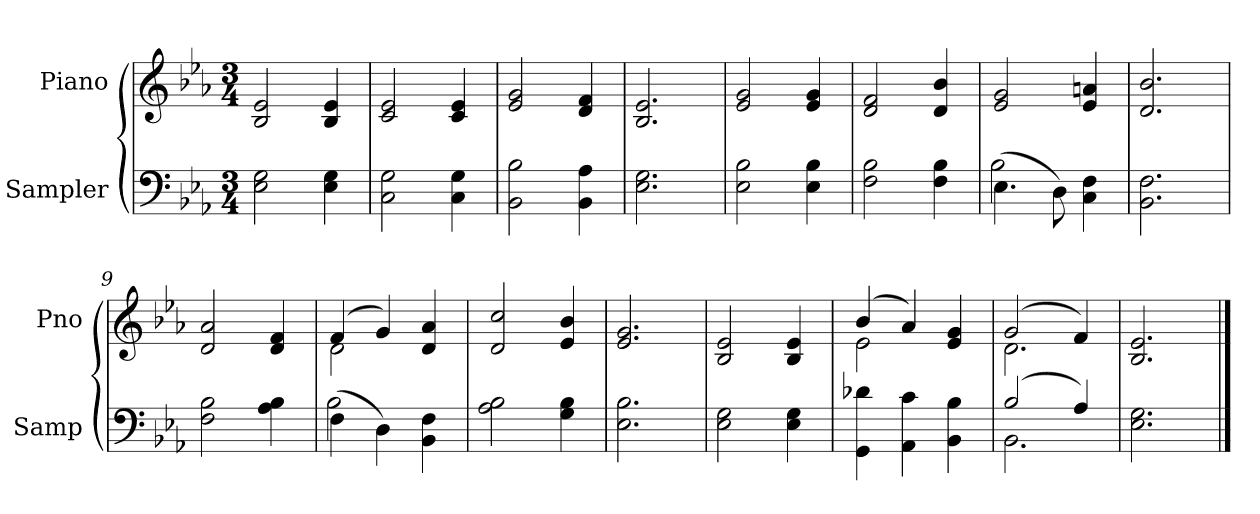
**kern	**kern
*part2	*part1
*staff2	*staff1
*I"Sampler	*I"Piano
*I'Samp	*I'Pno
*clefF4	*clefG2
*k[b-e-a-]	*k[b-e-a-]
*E-:	*E-:
*M3/4	*M3/4
=1	=1
2E- 2G	2B- 2e-
4E- 4G	4B- 4e-
=2	=2
2C 2G	2c 2e-
4C 4G	4c 4e-
=3	=3
2BB- 2B-	2e- 2g
4BB- 4A-	4d 4f
=4	=4
2.E- 2.G	2.B- 2.e-
=5	=5
2E- 2B-	2e- 2g
4E- 4B-	4e- 4g
=6	=6
2F 2B-	2d 2f
4F 4B-	4d 4b-
=7	=7
*^	*
(4.E-\	2B-	2e- 2g
8D\)	.	.
4C 4F	4ryy	4e- 4an
*v	*v	*
=8	=8
2.BB- 2.F	2.d 2.b-
=9	=9
2F 2B-	2d 2a-
4A- 4B-	4d 4f
=10	=10
*^	*^
(4F\	2B-	(4f/	2d
4D\)	.	4g/)	.
4BB- 4F	4ryy	4d 4a-	4ryy
*v	*v	*	*
*	*v	*v
=11	=11
2A- 2B-	2d 2cc
4G 4B-	4e- 4b-
=12	=12
2.E- 2.B-	2.e- 2.g
=13	=13
2E- 2G	2B- 2e-
4E- 4G	4B- 4e-
=14	=14
*	*^
4GG 4d-X	(4b-/	2e-
4AA- 4c	4a-/)	.
4BB- 4B-	4e- 4g	4ryy
=15	=15	=15
*^	*	*
(2B-/	2.BB-	(2g/	2.d
4A-/)	.	4f)	.
*v	*v	*	*
*	*v	*v
=16	=16
2.E- 2.G	2.B- 2.e-
==	==
*-	*-
